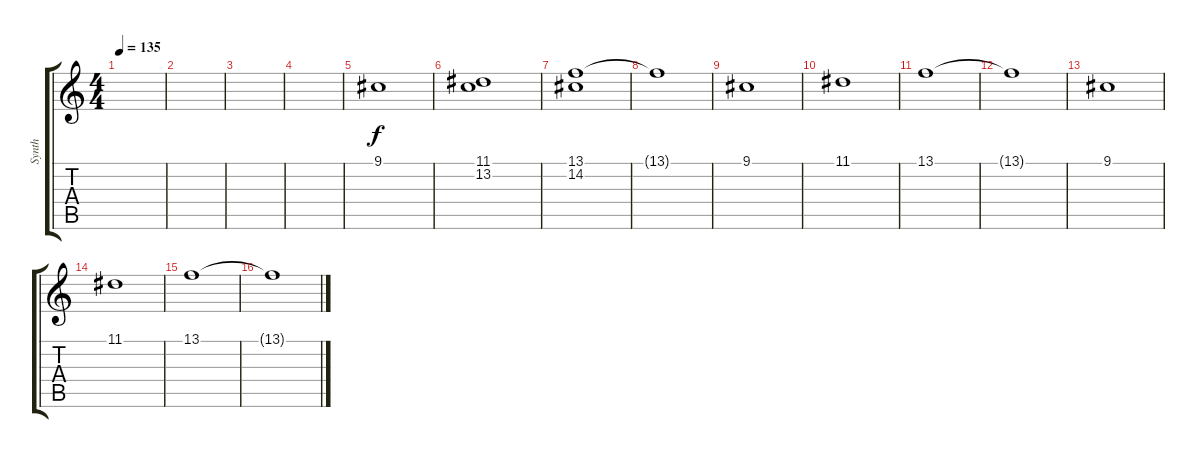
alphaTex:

\track ("Synth" "Synth") {instrument lead1square}
\staff {score tabs}
\tuning (E4 B3 G3 D3 A2 E2) {hide}
\ts (4 4)
\tempo 135
\clef g2
\ks c
|
|
|
|
9.1.1 |
(11.1 13.2).1 |
(13.1 14.2).1 |
13.1{t}.1 |
9.1.1 |
11.1.1 |
13.1.1 |
13.1{t}.1 |
9.1.1 |
11.1.1 |
13.1.1 |
13.1{t}.1
